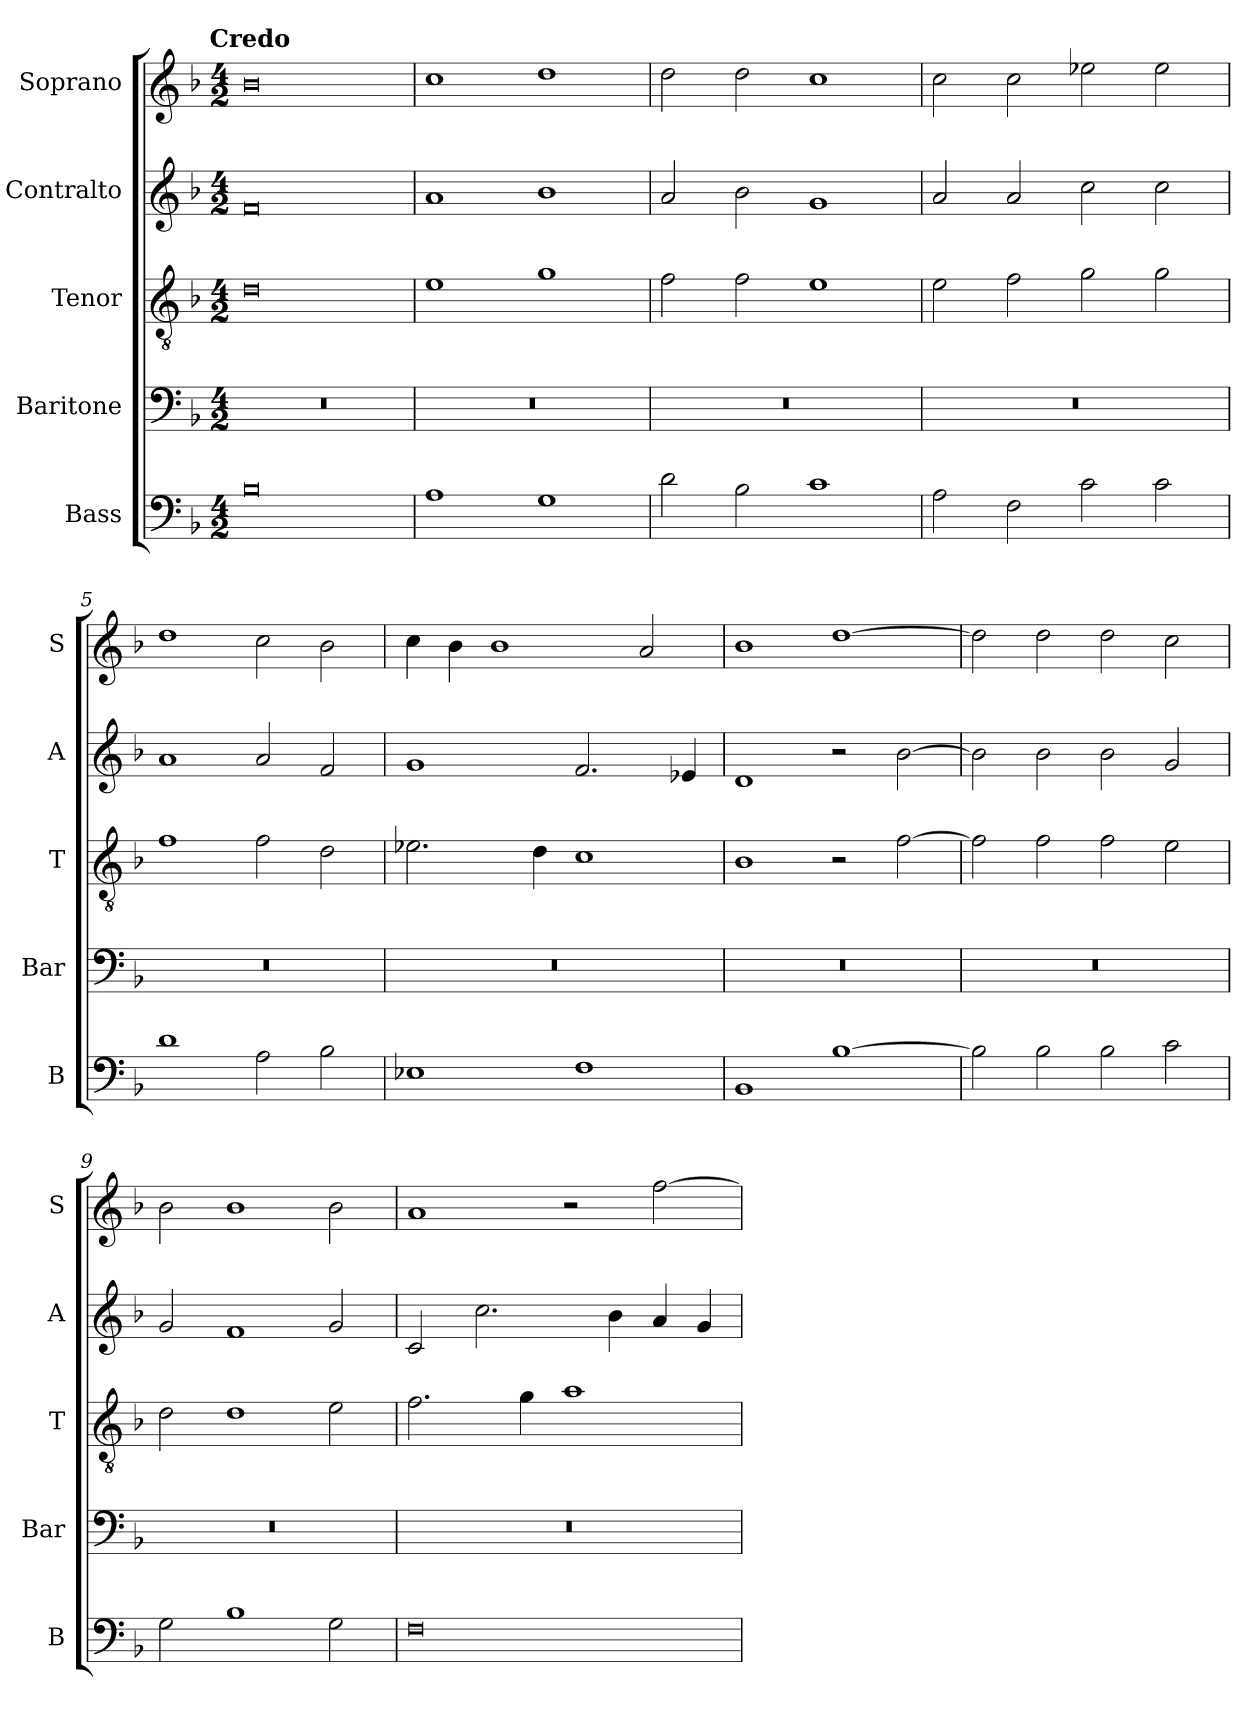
**kern	**kern	**kern	**kern	**kern
*part5	*part4	*part3	*part2	*part1
*staff5	*staff4	*staff3	*staff2	*staff1
*I"Bass	*I"Baritone	*I"Tenor	*I"Contralto	*I"Soprano
*I'B	*I'Bar	*I'T	*I'A	*I'S
*clefF4	*clefF4	*clefGv2	*clefG2	*clefG2
*k[b-]	*k[b-]	*k[b-]	*k[b-]	*k[b-]
*G:dor	*G:dor	*G:dor	*G:dor	*G:dor
!!LO:TX:omd:t=Credo
*M4/2	*M4/2	*M4/2	*M4/2	*M4/2
=1	=1	=1	=1	=1
0B-	0r	0d	0f	0b-
=2	=2	=2	=2	=2
1A	0r	1e	1a	1cc
1G	.	1g	1b-	1dd
=3	=3	=3	=3	=3
2d	0r	2f	2a	2dd
2B-	.	2f	2b-	2dd
1c	.	1e	1g	1cc
=4	=4	=4	=4	=4
2A	0r	2e	2a	2cc
2F	.	2f	2a	2cc
2c	.	2g	2cc	2ee-X
2c	.	2g	2cc	2ee-
=5	=5	=5	=5	=5
1d	0r	1f	1a	1dd
2A	.	2f	2a	2cc
2B-	.	2d	2f	2b-
=6	=6	=6	=6	=6
1E-X	0r	2.e-X	1g	4cc
.	.	.	.	4b-
.	.	.	.	1b-
.	.	4d	.	.
1F	.	1c	2.f	.
.	.	.	.	2a
.	.	.	4e-X	.
=7	=7	=7	=7	=7
1BB-	0r	1B-	1d	1b-
[1B-	.	2r	2r	[1dd
.	.	[2f	[2b-	.
=8	=8	=8	=8	=8
2B-]	0r	2f]	2b-]	2dd]
2B-	.	2f	2b-	2dd
2B-	.	2f	2b-	2dd
2c	.	2e	2g	2cc
=9	=9	=9	=9	=9
2G	0r	2d	2g	2b-
1B-	.	1d	1f	1b-
2G	.	2e	2g	2b-
=10	=10	=10	=10	=10
0F	0r	2.f	2c	1a
.	.	.	2.cc	.
.	.	4g	.	.
.	.	1a	.	2r
.	.	.	4b-	.
.	.	.	4a	[2ff
.	.	.	4g	.
=	=	=	=	=
*-	*-	*-	*-	*-
